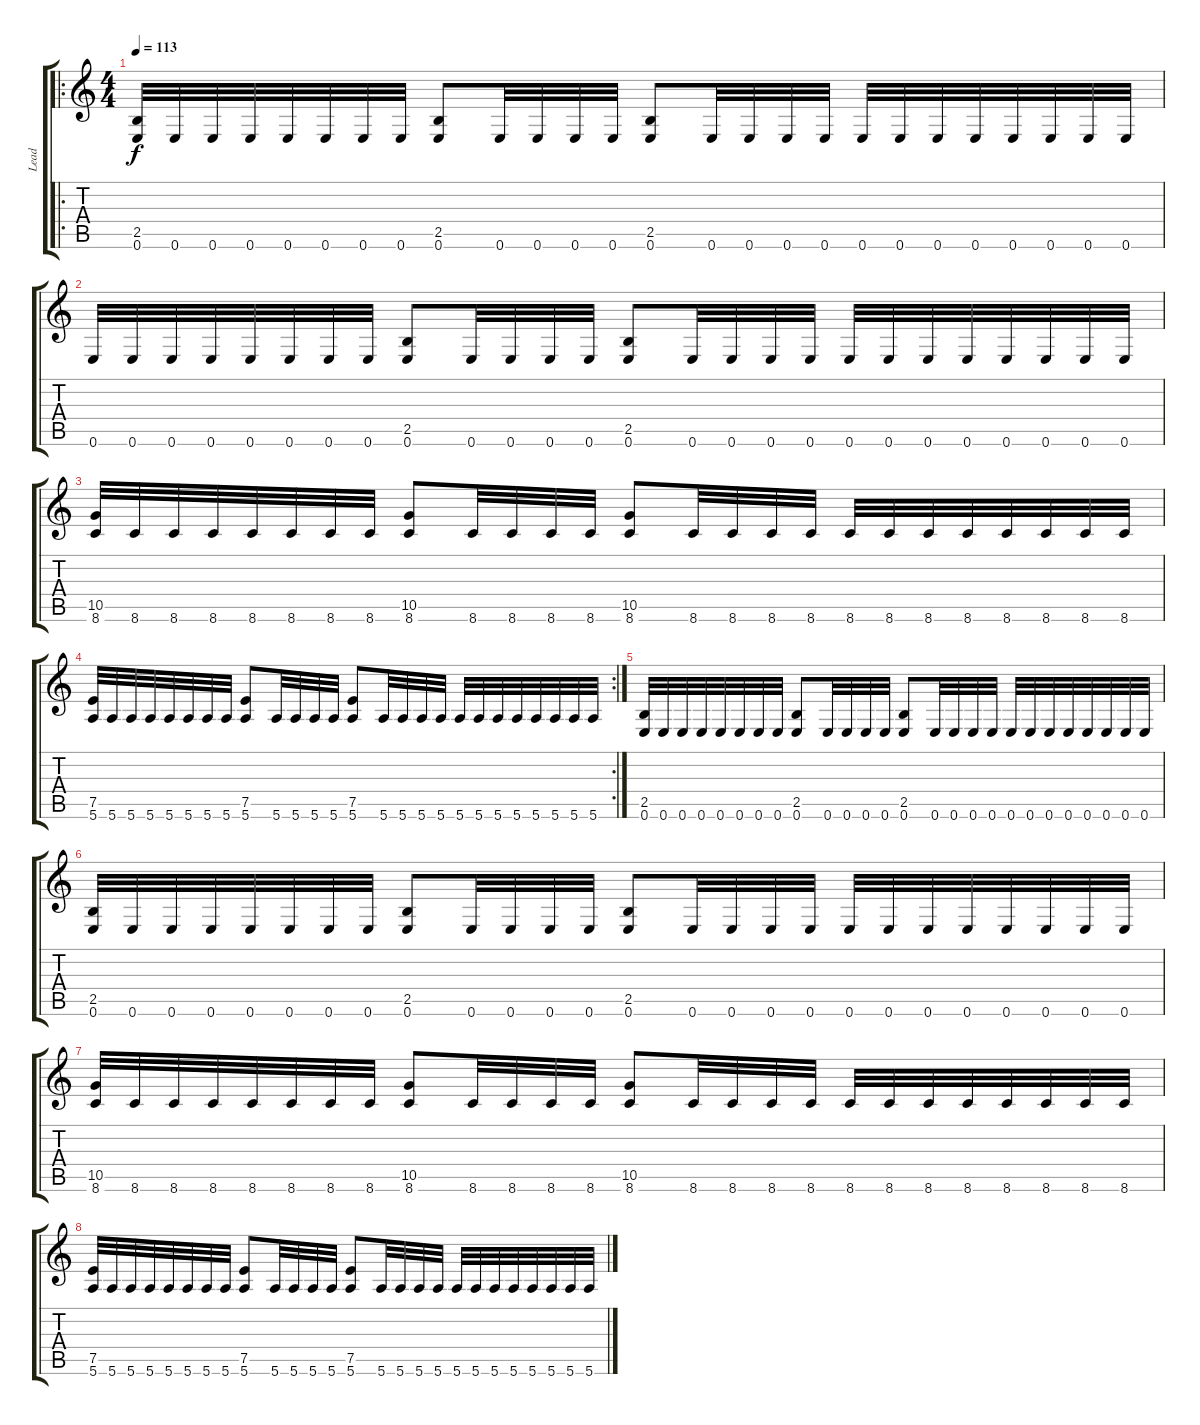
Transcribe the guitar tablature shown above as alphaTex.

\track ("Lead" "Lead") {instrument distortionguitar}
\staff {score tabs}
\tuning (E4 B3 G3 D3 A2 E2) {hide}
\ro
\ts (4 4)
\tempo 113
\clef g2
\ks c
(2.5 0.6).32{dy f instrument distortionguitar} 0.6.32 0.6.32 0.6.32 0.6.32 0.6.32 0.6.32 0.6.32 (2.5 0.6).8 0.6.32 0.6.32 0.6.32 0.6.32 (2.5 0.6).8 0.6.32 0.6.32 0.6.32 0.6.32 0.6.32 0.6.32 0.6.32 0.6.32 0.6.32 0.6.32 0.6.32 0.6.32 |
0.6.32 0.6.32 0.6.32 0.6.32 0.6.32 0.6.32 0.6.32 0.6.32 (2.5 0.6).8 0.6.32 0.6.32 0.6.32 0.6.32 (2.5 0.6).8 0.6.32 0.6.32 0.6.32 0.6.32 0.6.32 0.6.32 0.6.32 0.6.32 0.6.32 0.6.32 0.6.32 0.6.32 |
(10.5 8.6).32 8.6.32 8.6.32 8.6.32 8.6.32 8.6.32 8.6.32 8.6.32 (10.5 8.6).8 8.6.32 8.6.32 8.6.32 8.6.32 (10.5 8.6).8 8.6.32 8.6.32 8.6.32 8.6.32 8.6.32 8.6.32 8.6.32 8.6.32 8.6.32 8.6.32 8.6.32 8.6.32 |
\rc 2
(7.5 5.6).32 5.6.32 5.6.32 5.6.32 5.6.32 5.6.32 5.6.32 5.6.32 (7.5 5.6).8 5.6.32 5.6.32 5.6.32 5.6.32 (7.5 5.6).8 5.6.32 5.6.32 5.6.32 5.6.32 5.6.32 5.6.32 5.6.32 5.6.32 5.6.32 5.6.32 5.6.32 5.6.32 |
(2.5 0.6).32 0.6.32 0.6.32 0.6.32 0.6.32 0.6.32 0.6.32 0.6.32 (2.5 0.6).8 0.6.32 0.6.32 0.6.32 0.6.32 (2.5 0.6).8 0.6.32 0.6.32 0.6.32 0.6.32 0.6.32 0.6.32 0.6.32 0.6.32 0.6.32 0.6.32 0.6.32 0.6.32 |
(2.5 0.6).32 0.6.32 0.6.32 0.6.32 0.6.32 0.6.32 0.6.32 0.6.32 (2.5 0.6).8 0.6.32 0.6.32 0.6.32 0.6.32 (2.5 0.6).8 0.6.32 0.6.32 0.6.32 0.6.32 0.6.32 0.6.32 0.6.32 0.6.32 0.6.32 0.6.32 0.6.32 0.6.32 |
(10.5 8.6).32 8.6.32 8.6.32 8.6.32 8.6.32 8.6.32 8.6.32 8.6.32 (10.5 8.6).8 8.6.32 8.6.32 8.6.32 8.6.32 (10.5 8.6).8 8.6.32 8.6.32 8.6.32 8.6.32 8.6.32 8.6.32 8.6.32 8.6.32 8.6.32 8.6.32 8.6.32 8.6.32 |
(7.5 5.6).32 5.6.32 5.6.32 5.6.32 5.6.32 5.6.32 5.6.32 5.6.32 (7.5 5.6).8 5.6.32 5.6.32 5.6.32 5.6.32 (7.5 5.6).8 5.6.32 5.6.32 5.6.32 5.6.32 5.6.32 5.6.32 5.6.32 5.6.32 5.6.32 5.6.32 5.6.32 5.6.32
